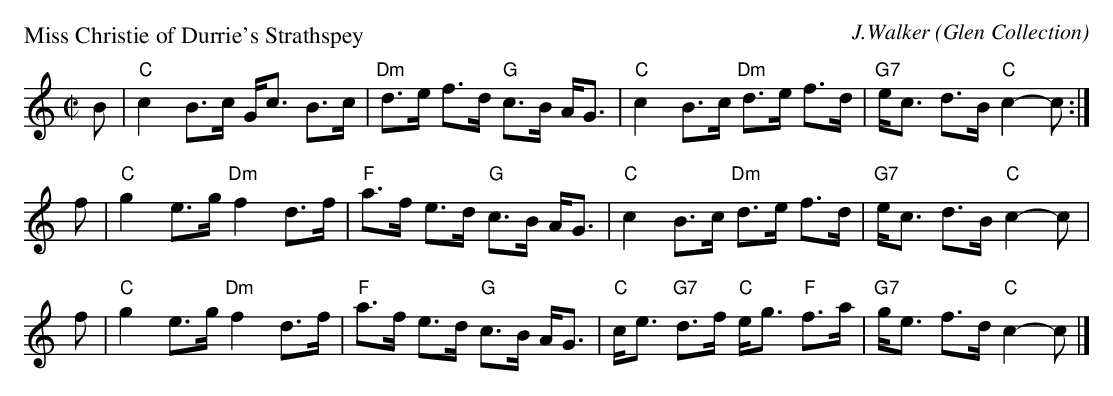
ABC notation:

X:1
P: Miss Christie of Durrie's Strathspey
C: J.Walker
O: Glen Collection
M: C|
L: 1/8
K: C
B | "C"c2 B>c     G<c B>c | "Dm"d>e f>d "G"c>B A<G | "C"c2      B>c "Dm"d>e    f>d | "G7"e<c d>B "C"c2-c :|
f | "C"g2 e>g "Dm"f2  d>f |  "F"a>f e>d "G"c>B A<G | "C"c2      B>c "Dm"d>e    f>d | "G7"e<c d>B "C"c2-c  |
f | "C"g2 e>g "Dm"f2  d>f |  "F"a>f e>d "G"c>B A<G | "C"c<e "G7"d>f  "C"e<g "F"f>a | "G7"g<e f>d "C"c2-c |]
